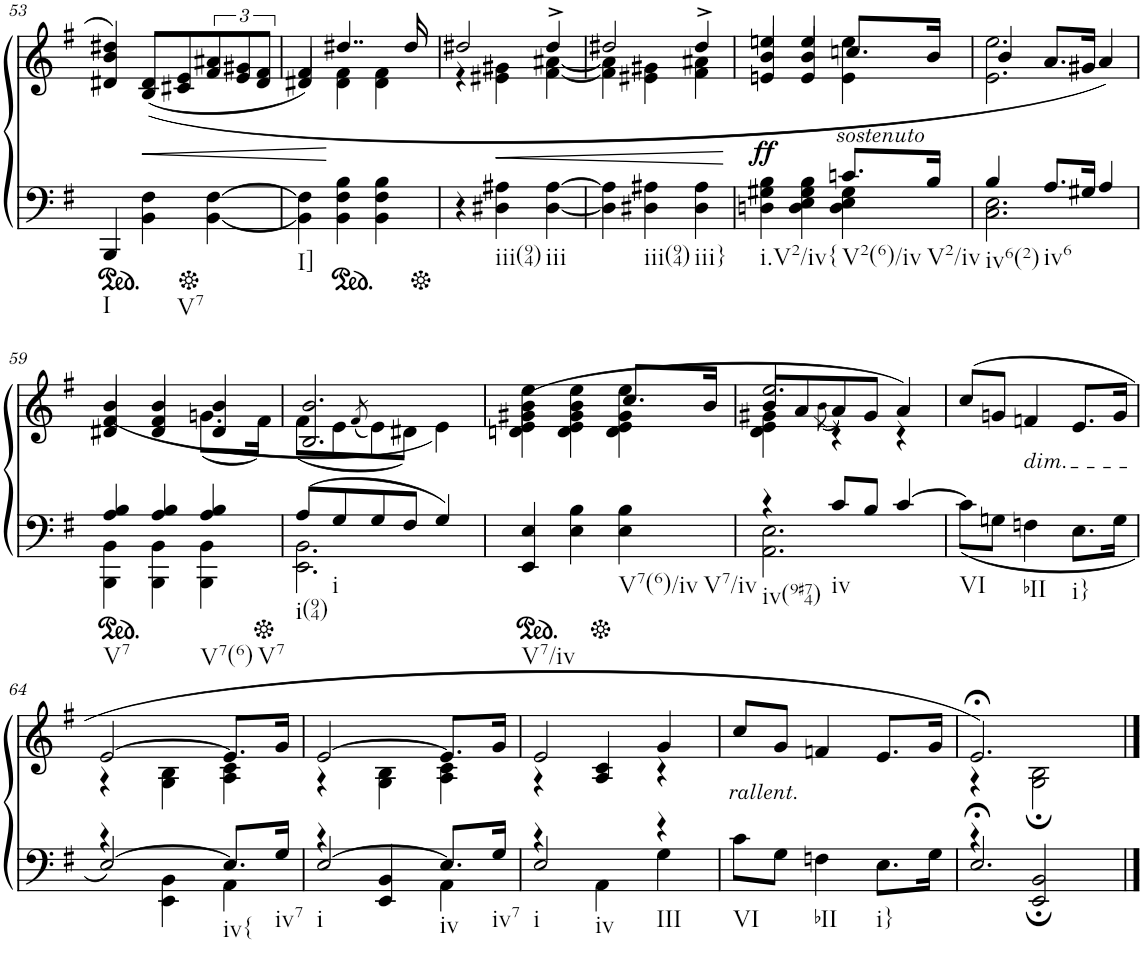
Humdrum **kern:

**kern	**kern	**dynam
*part2	*part1	*part1
*staff2	*staff1	*staff1
*I"Piano	*I"Piano	*
*I'Pno	*I'Pno	*
!!LO:PB:g=z
*clefF4	*clefG2	*
*k[f#]	*k[f#]	*
*e:	*e:	*
*M3/4	*M3/4	*
*ped	*	*
=53	=53	=53
!LO:TX:b:t=I	!	!
4BBB/	4d#X/ 4b/ 4dd#X/	.
!LO:TX:b:t=V7	!	!
!	!	!LO:HP:b
4BB\ 4F#\	((8B/ 8d#/L	<
.	8c#X/ 8e/	.
*Xped	*	*
[4BB\ [4F#\	12f#/ 12a#X/	.
.	12e/ 12g#X/	.
.	12d#/ 12f#/J	.
=54	=54	=54
*	*^	*
!LO:TX:b:t=I]	!	!	!
4BB\] 4F#\]	4f#/	4d#X/)	.
*ped	*	*	*
4BB\ 4F#\ 4B\	4..dd#X/	4d#\ 4f#\	.
4BB\ 4F#\ 4B\	.	4d#\ 4f#\	.
.	16dd#/	.	.
=55	=55	=55	=55
*Xped	*	*	*
4r	2dd#X/	4r	.
!LO:TX:b:t=iii(94)	!	!	!
4D#X\ 4A#X\	.	4e#X\ 4g#X\	.
!LO:TX:b:t=iii	!	!	!
[4D#\ [4A#\	4dd#^/	[4f#\ [4a#X\	.
=56	=56	=56	=56
4D#\] 4A#\]	2dd#X/	4f#\] 4a#\]	.
!LO:TX:b:t=iii(94)	!	!	!
4D#X\ 4A#X\	.	4e#X\ 4g#X\	.
!LO:TX:b:t=iii}	!	!	!
4D#\ 4A#\	4dd#^/	4f#\ 4a#X\	.
*	*v	*v	*
.	.	[
=57	=57	=57
*^	*^	*
!LO:TX:b:t=i.V2/iv{	!	!	!	!
!	!	!	!	!LO:DY:b
4Dn\ 4G#X\ 4B\	2ryy	4een/	4en/ 4b/	ff
!	!	!LO:TX:b:i:t=sostenuto	!	!
4D\ 4E\ 4G#\ 4B\	.	4ee/	4e/ 4b/	.
!LO:TX:b:t=V2(6)/iv	!	!	!	!
8.cn/L	4D\ 4E\ 4G#\	8.ccn/L	4e\ 4ee\	.
!LO:TX:b:t=V2/iv	!	!	!	!
16B/Jk	.	16b/Jk	.	.
=58	=58	=58	=58	=58
!LO:TX:b:t=iv6(2)	!	!	!	!
4B/	2.C\ 2.E\	2.e\ 2.ee\	4b/	.
!LO:TX:b:t=iv6	!	!	!	!
8.A/L	.	.	8.a/L	.
16G#X/Jk	.	.	16g#X/Jk	.
4A/	.	.	4a/)	.
!!LO:LB:g=z	!!
=59	=59	=59	=59	=59
*ped	*	*	*	*
!LO:TX:b:t=V7	!	!	!	!
4A/ 4B/	4BBB\ 4BB\	(4b/	4d#X/ 4f#/	.
4A/ 4B/	4BBB\ 4BB\	4b/	4d#/ 4f#/	.
!LO:TX:b:t=V7(6)	!	!	!	!
!LO:TX:b:t=V7	!	!	!	!
4A/ 4B/	4BBB\ 4BB\	4d#/ 4b/	(8.gn\L	.
.	.	.	16f#\Jk)	.
=60	=60	=60	=60	=60
*Xped	*	*	*	*
!LO:TX:b:t=i(94)	!	!	!	!
(8A/L	2.EE\ 2.BB\	2.B/ 2.b/	(8f#\L	.
!LO:TX:b:t=i	!	!	!	!
8G/	.	.	8e\	.
.	.	.	(8qf#/	.
8G/	.	.	8e\)	.
8F#/J	.	.	8d#X\J)	.
4G/)	.	.	4e\)	.
*v	*v	*	*	*
=61	=61	=61	=61
*ped	*	*	*
!LO:TX:b:t=V7/iv	!	!	!
4EE/ 4E/	4ee\	(>4dn\ 4e\ 4g#X\ 4b\	.
4E\ 4B\	4ee\	4d\ 4e\ 4g#\ 4b\	.
*Xped	*	*	*
!LO:TX:b:t=V7(6)/iv	!	!	!
!LO:TX:b:t=V7/iv	!	!	!
4E\ 4B\	8.cc/L	4d\ 4e\ 4g#\ 4ee\	.
.	16b/Jk	.	.
=62	=62	=62	=62
*^	*	*^	*
!LO:TX:b:t=iv(9#74)	!	!	!	!	!
4r	2.AA\ 2.E\	2.ee/	8b/L	4d\ 4e\ 4g#X\	.
.	.	.	8a/	.	.
.	.	.	(8qb\	.	.
!LO:TX:b:t=iv	!	!	!	!	!
8c/L	.	.	8a/)	4r	.
8B/J	.	.	8g#/J	.	.
[4c/	.	.	4a/)	4r	.
*v	*v	*	*	*	*
=63	=63	=63	=63	=63
!LO:TX:b:t=VI	!	!	!	!
*	*v	*v	*v	*
(8c\L]	(8cc/L	.
8Gn\J	8gn/J	.
!	!LO:TX:b:i:t=dim.	!
!LO:TX:b:t=bII	!	!
4Fn\	4fn/	.
!LO:TX:b:t=i}	!	!
8.E\L	8.e/L	.
16G\Jk	16g/Jk	.
!!LO:LB:g=z
=64	=64	=64
*^	*^	*
*	*^	*	*	*
4r	[2E/)	4ryy	[2e/	4r	.
4BB\	.	4EE\	.	4G\ 4B\	.
!LO:TX:b:t=iv{	!	!	!	!	!
!LO:TX:b:t=iv7	!	!	!	!	!
4AA\	8.E/L]	4ryy	8.e/L]	4A\ 4c\	.
.	16G/Jk	.	16g/Jk	.	.
*	*v	*v	*	*	*
=65	=65	=65	=65	=65
!LO:TX:b:t=i	!	!	!	!
4r	[2E/	[2e/	4r	.
4EE/ 4BB/	.	.	4G\ 4B\	.
!LO:TX:b:t=iv	!	!	!	!
!LO:TX:b:t=iv7	!	!	!	!
4AA\	8.E/L]	8.e/L]	4A\ 4c\	.
.	16G/Jk	16g/Jk	.	.
=66	=66	=66	=66	=66
!LO:TX:b:t=i	!	!	!	!
4r	2E/	2e/	4r	.
!LO:TX:b:t=iv	!	!	!	!
4AA\	.	.	4A/ 4c/	.
!LO:TX:b:t=III	!	!	!	!
4r	4G\	4g/	4r	.
=67	=67	=67	=67	=67
!	!	!LO:TX:b:i:t=rallent.	!	!
!LO:TX:b:t=VI	!	!	!	!
*v	*v	*	*	*
*	*v	*v	*
8c\L	8cc/L	.
8G\J	8g/J	.
!LO:TX:b:t=bII	!	!
4Fn\	4fn/	.
!LO:TX:b:t=i}	!	!
8.E\L	8.e/L	.
16G\Jk	16g/Jk	.
=68	=68	=68
*^	*^	*
4r	2.E;</	2.e;</)	4r	.
2EE/; 2BB/;	.	.	2G\; 2B\;	.
*v	*v	*	*	*
*	*v	*v	*
==	==	==
*-	*-	*-
